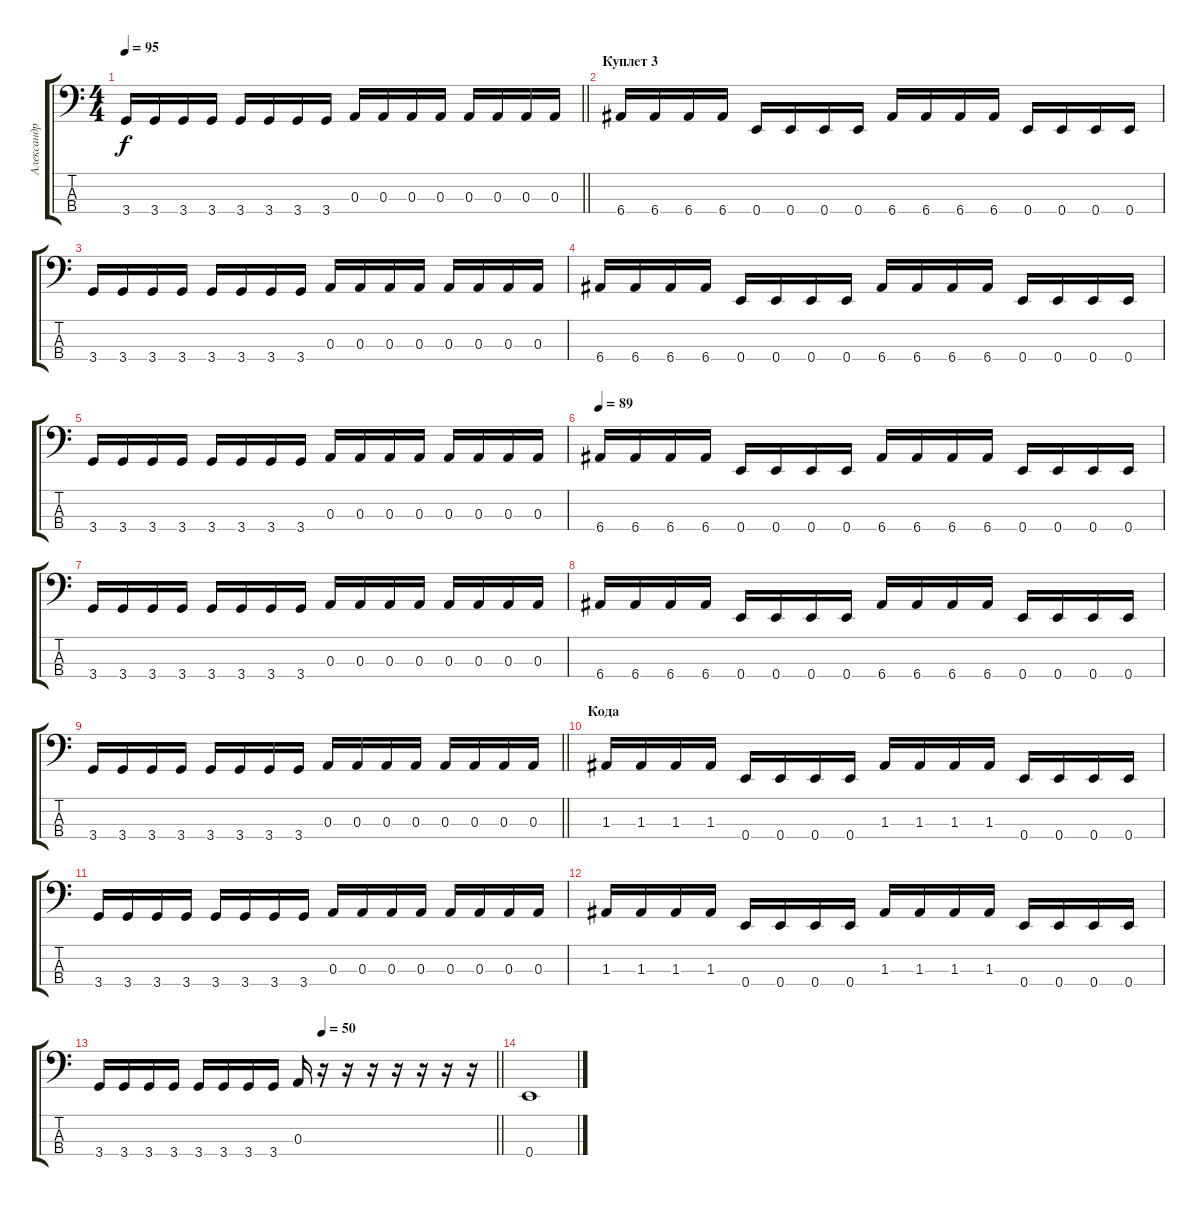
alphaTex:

\track ("Александр \"Балу\" Балунов" "Александр ") {instrument electricbasspick}
\staff {score tabs}
\tuning (G2 D2 A1 E1) {hide}
\ts (4 4)
\tempo 95
\clef f4
\barLineRight lightlight
\ks c
3.4.16{dy f} 3.4.16 3.4.16 3.4.16 3.4.16 3.4.16 3.4.16 3.4.16 0.3.16 0.3.16 0.3.16 0.3.16 0.3.16 0.3.16 0.3.16 0.3.16 |
\section ("" "Куплет 3")
6.4.16 6.4.16 6.4.16 6.4.16 0.4.16 0.4.16 0.4.16 0.4.16 6.4.16 6.4.16 6.4.16 6.4.16 0.4.16 0.4.16 0.4.16 0.4.16 |
3.4.16 3.4.16 3.4.16 3.4.16 3.4.16 3.4.16 3.4.16 3.4.16 0.3.16 0.3.16 0.3.16 0.3.16 0.3.16 0.3.16 0.3.16 0.3.16 |
6.4.16 6.4.16 6.4.16 6.4.16 0.4.16 0.4.16 0.4.16 0.4.16 6.4.16 6.4.16 6.4.16 6.4.16 0.4.16 0.4.16 0.4.16 0.4.16 |
3.4.16 3.4.16 3.4.16 3.4.16 3.4.16 3.4.16 3.4.16 3.4.16 0.3.16 0.3.16 0.3.16 0.3.16 0.3.16 0.3.16 0.3.16 0.3.16 |
\tempo 89
6.4.16 6.4.16 6.4.16 6.4.16 0.4.16 0.4.16 0.4.16 0.4.16 6.4.16 6.4.16 6.4.16 6.4.16 0.4.16 0.4.16 0.4.16 0.4.16 |
3.4.16 3.4.16 3.4.16 3.4.16 3.4.16 3.4.16 3.4.16 3.4.16 0.3.16 0.3.16 0.3.16 0.3.16 0.3.16 0.3.16 0.3.16 0.3.16 |
6.4.16 6.4.16 6.4.16 6.4.16 0.4.16 0.4.16 0.4.16 0.4.16 6.4.16 6.4.16 6.4.16 6.4.16 0.4.16 0.4.16 0.4.16 0.4.16 |
\barLineRight lightlight
3.4.16 3.4.16 3.4.16 3.4.16 3.4.16 3.4.16 3.4.16 3.4.16 0.3.16 0.3.16 0.3.16 0.3.16 0.3.16 0.3.16 0.3.16 0.3.16 |
\section ("" "Кода")
1.3.16 1.3.16 1.3.16 1.3.16 0.4.16 0.4.16 0.4.16 0.4.16 1.3.16 1.3.16 1.3.16 1.3.16 0.4.16 0.4.16 0.4.16 0.4.16 |
3.4.16 3.4.16 3.4.16 3.4.16 3.4.16 3.4.16 3.4.16 3.4.16 0.3.16 0.3.16 0.3.16 0.3.16 0.3.16 0.3.16 0.3.16 0.3.16 |
1.3.16 1.3.16 1.3.16 1.3.16 0.4.16 0.4.16 0.4.16 0.4.16 1.3.16 1.3.16 1.3.16 1.3.16 0.4.16 0.4.16 0.4.16 0.4.16 |
\tempo (50 0.5625)
\barLineRight lightlight
3.4.16 3.4.16 3.4.16 3.4.16 3.4.16 3.4.16 3.4.16 3.4.16 0.3.16 r.16 r.16 r.16 r.16 r.16 r.16 r.16 |
0.4.1
